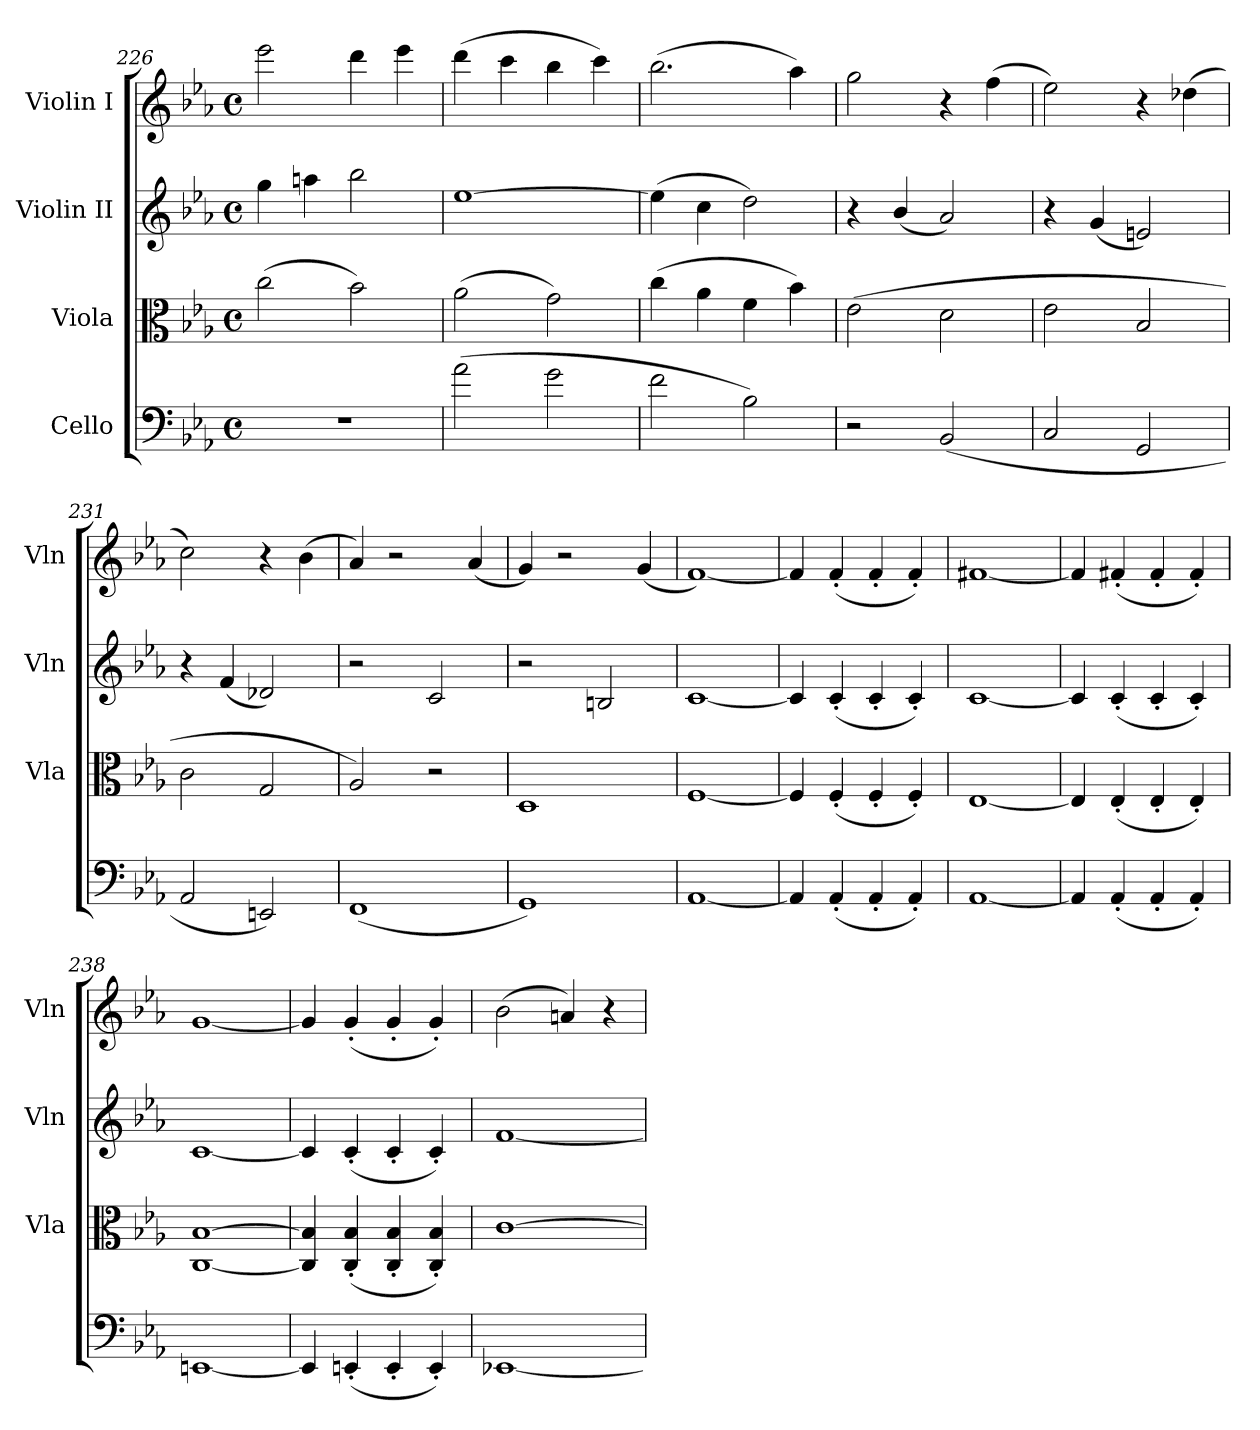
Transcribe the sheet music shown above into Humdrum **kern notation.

**kern	**kern	**kern	**kern
*part4	*part3	*part2	*part1
*staff4	*staff3	*staff2	*staff1
*I"Cello	*I"Viola	*I"Violin II	*I"Violin I
*	*I'Vla	*I'Vln	*I'Vln
*clefF4	*clefC3	*clefG2	*clefG2
*k[b-e-a-]	*k[b-e-a-]	*k[b-e-a-]	*k[b-e-a-]
*M4/4	*M4/4	*M4/4	*M4/4
*met(c)	*met(c)	*met(c)	*met(c)
=226	=226	=226	=226
1r	(>2cc\	4gg\	2eee-\
.	.	4aan\	.
.	2b-\)	2bb-\	4ddd\
.	.	.	4eee-\
=227	=227	=227	=227
(>2a-\	(>2a-\	[1ee-	(>4ddd\
.	.	.	4ccc\
2g\	2g\)	.	4bb-\
.	.	.	4ccc\)
=228	=228	=228	=228
2f\	(>4cc\	(>4ee-\]	(>2.bb-\
.	4a-\	4cc\	.
2B-\)	4f\	2dd\)	.
.	4b-\)	.	4aa-\)
=229	=229	=229	=229
2r	(>2e-\	4r	2gg\
.	.	(<4b-/	.
(>2BB-/	2d\	2a-/)	4r
.	.	.	(>4ff\
=230	=230	=230	=230
2C/	2e-\	4r	2ee-\)
.	.	(<4g/	.
2GG/	2B-/	2en/)	4r
.	.	.	(>4dd-X\
=231	=231	=231	=231
2AA-/	2c\	4r	2cc\)
.	.	(<4f/	.
2EEn/)	2G/	2d-X/)	4r
.	.	.	(>4b-\
!!LO:LB:g=z
=232	=232	=232	=232
(<1FF	2A-/)	2r	4a-/)
.	.	.	2r
.	2r	2c/	.
.	.	.	(<4a-/
=233	=233	=233	=233
1GG)	1D	2r	4g/)
.	.	.	2r
.	.	2Bn/	.
.	.	.	(<4g/
=234	=234	=234	=234
[1AA-	[1F	[1c	[1f)
=235	=235	=235	=235
4AA-/]	4F/]	4c/]	4f/]
(<4AA-'/	(<4F'/	(<4c'/	(<4f'/
4AA-'/	4F'/	4c'/	4f'/
4AA-'/)	4F'/)	4c'/)	4f'/)
=236	=236	=236	=236
[1AA-	[1E-	[1c	[1f#X
=237	=237	=237	=237
4AA-/]	4E-/]	4c/]	4f#/]
(<4AA-'/	(<4E-'/	(<4c'/	(<4f#X'/
4AA-'/	4E-'/	4c'/	4f#'/
4AA-'/)	4E-'/)	4c'/)	4f#'/)
=238	=238	=238	=238
[1EEn	[1C [1B-	[1c	[1g
=239	=239	=239	=239
4EE/]	4C/] 4B-/]	4c/]	4g/]
(<4EEn'/	(<4C/' 4B-/'	(<4c'/	(<4g'/
4EE'/	4C/' 4B-/'	4c'/	4g'/
4EE'/)	4C/' 4B-/')	4c'/)	4g'/)
=240	=240	=240	=240
[1EE-X	[1c	[1f	(>2b-\
.	.	.	4an/)
.	.	.	4r
=	=	=	=
*-	*-	*-	*-
